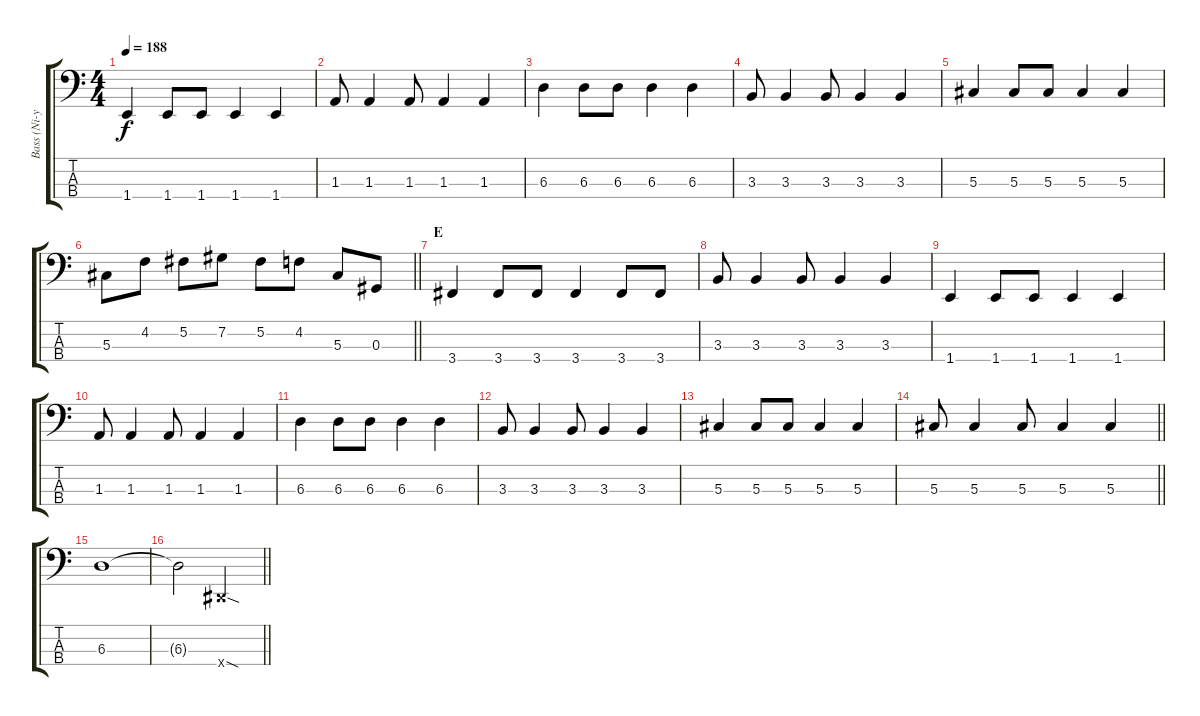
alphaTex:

\track ("Bass (Ni-ya)" "Bass (Ni-y") {instrument electricbasspick}
\staff {score tabs}
\tuning (Gb2 Db2 Ab1 Eb1) {hide}
\ts (4 4)
\tempo 188
\clef f4
\ks c
1.4.4{dy f} 1.4.8 1.4.8 1.4.4 1.4.4 |
1.3.8 1.3.4 1.3.8 1.3.4 1.3.4 |
6.3.4 6.3.8 6.3.8 6.3.4 6.3.4 |
3.3.8 3.3.4 3.3.8 3.3.4 3.3.4 |
5.3.4 5.3.8 5.3.8 5.3.4 5.3.4 |
\barLineRight lightlight
5.3.8 4.2.8 5.2.8 7.2.8 5.2.8 4.2.8 5.3.8 0.3.8 |
\section ("" "E")
3.4.4 3.4.8 3.4.8 3.4.4 3.4.8 3.4.8 |
3.3.8 3.3.4 3.3.8 3.3.4 3.3.4 |
1.4.4 1.4.8 1.4.8 1.4.4 1.4.4 |
1.3.8 1.3.4 1.3.8 1.3.4 1.3.4 |
6.3.4 6.3.8 6.3.8 6.3.4 6.3.4 |
3.3.8 3.3.4 3.3.8 3.3.4 3.3.4 |
5.3.4 5.3.8 5.3.8 5.3.4 5.3.4 |
\barLineRight lightlight
5.3.8 5.3.4 5.3.8 5.3.4 5.3.4 |
6.3.1 |
\barLineRight lightlight
6.3{t}.2 0.4{sod x}.2
